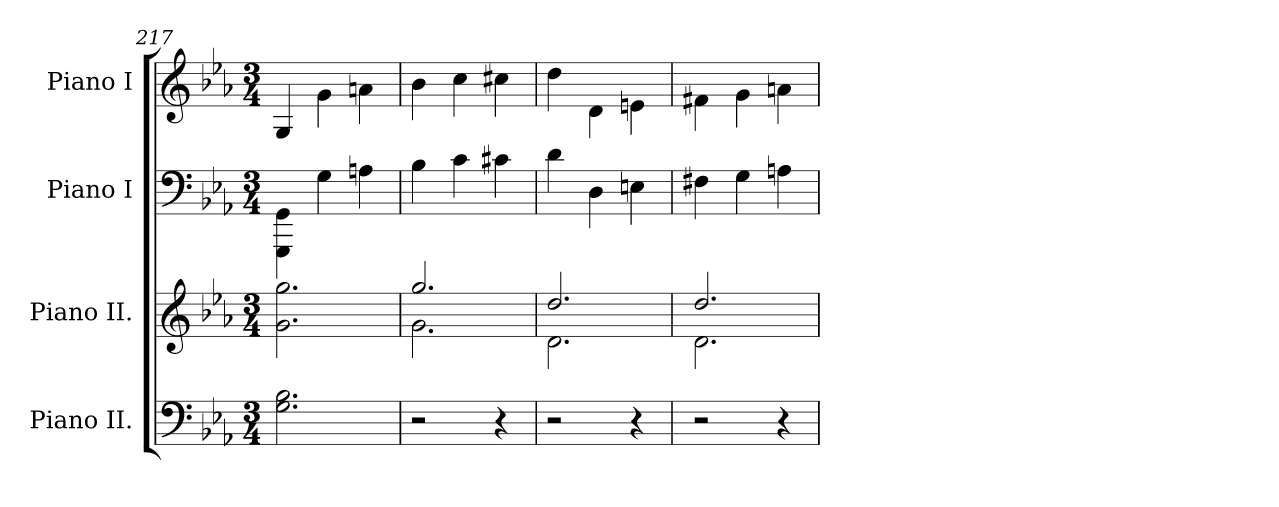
**kern	**kern	**kern	**kern
*part4	*part3	*part2	*part1
*staff4	*staff3	*staff2	*staff1
*I"Piano II.	*I"Piano II.	*I"Piano I	*I"Piano I
*clefF4	*clefG2	*clefF4	*clefG2
*k[b-e-a-]	*k[b-e-a-]	*k[b-e-a-]	*k[b-e-a-]
*M3/4	*M3/4	*M3/4	*M3/4
=217	=217	=217	=217
2.G\ 2.B-\	2.g\ 2.gg\	4GGG\ 4GG\	4G/
.	.	4G\	4g\
.	.	4An\	4an\
=218	=218	=218	=218
*	*^	*	*
2r	2.gg/	2.g\	4B-\	4b-\
.	.	.	4c\	4cc\
4r	.	.	4c#X\	4cc#X\
=219	=219	=219	=219	=219
2r	2.dd/	2.d\	4d\	4dd\
.	.	.	4D\	4d\
4r	.	.	4En\	4en\
=220	=220	=220	=220	=220
2r	2.dd/	2.d\	4F#X\	4f#X\
.	.	.	4G\	4g\
4r	.	.	4An\	4an\
*	*v	*v	*	*
=	=	=	=
*-	*-	*-	*-
